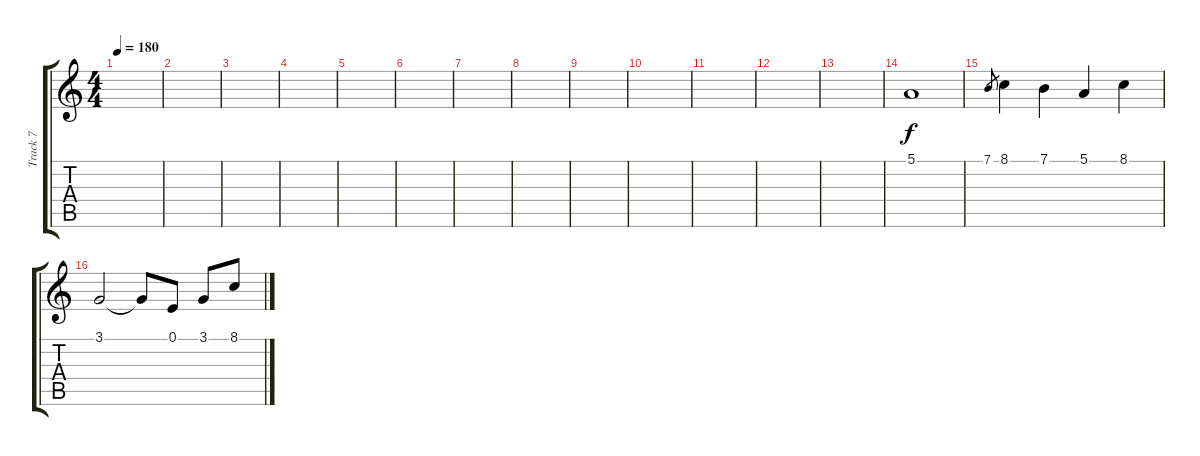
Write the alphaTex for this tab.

\track ("Track 7" "Track 7") {instrument accordion}
\staff {score tabs}
\tuning (E4 B3 G3 D3 A2 E2) {hide}
\ts (4 4)
\tempo 180
\clef g2
\ks c
|
|
|
|
|
|
|
|
|
|
|
|
|
5.1.1 |
7.1.8{gr} 8.1.4 7.1.4 5.1.4 8.1.4 |
3.1.2 3.1{t}.8 0.1.8 3.1.8 8.1.8
